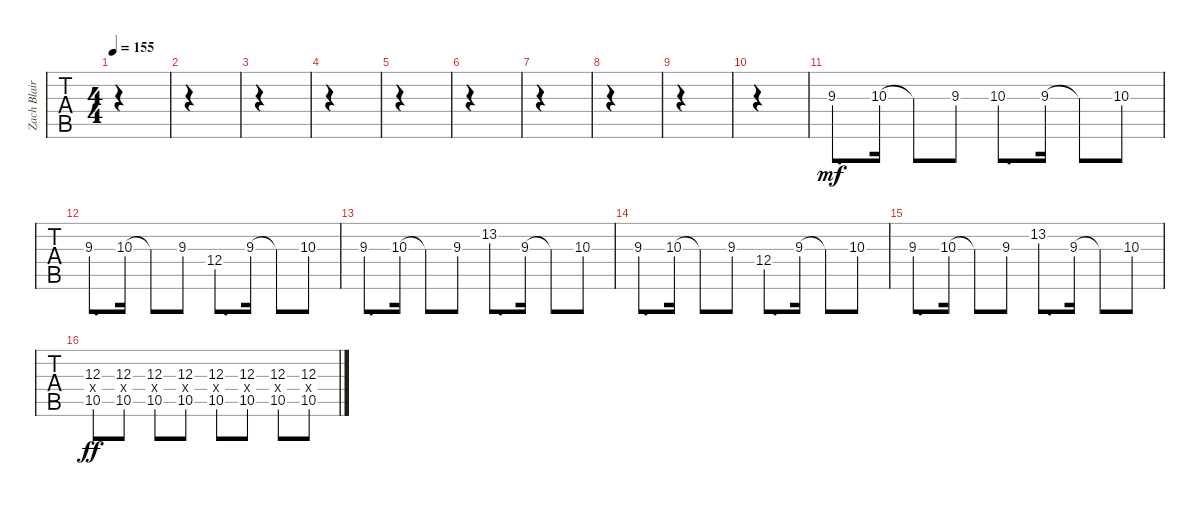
\track ("Zach Blair - Guitar One" "Zach Blair") {instrument distortionguitar}
\staff {tabs}
\tuning (Eb4 Bb3 Gb3 Db3 Ab2 Eb2) {hide}
\ts (4 4)
\tempo 155
\clef g2
\ks c
|
|
|
|
|
|
|
|
|
|
9.3.8{d dy mf} 10.3.16 10.3{t}.8 9.3.8 10.3.8{d} 9.3.16 9.3{t}.8 10.3.8 |
9.3.8{d} 10.3.16 10.3{t}.8 9.3.8 12.4.8{d} 9.3.16 9.3{t}.8 10.3.8 |
9.3.8{d} 10.3.16 10.3{t}.8 9.3.8 13.2.8{d} 9.3.16 9.3{t}.8 10.3.8 |
9.3.8{d} 10.3.16 10.3{t}.8 9.3.8 12.4.8{d} 9.3.16 9.3{t}.8 10.3.8 |
9.3.8{d} 10.3.16 10.3{t}.8 9.3.8 13.2.8{d} 9.3.16 9.3{t}.8 10.3.8 |
(12.3 10.4{x} 10.5).8{dy ff} (12.3 10.4{x} 10.5).8 (12.3 10.4{x} 10.5).8 (12.3 10.4{x} 10.5).8 (12.3 10.4{x} 10.5).8 (12.3 10.4{x} 10.5).8 (12.3 10.4{x} 10.5).8 (12.3 10.4{x} 10.5).8
